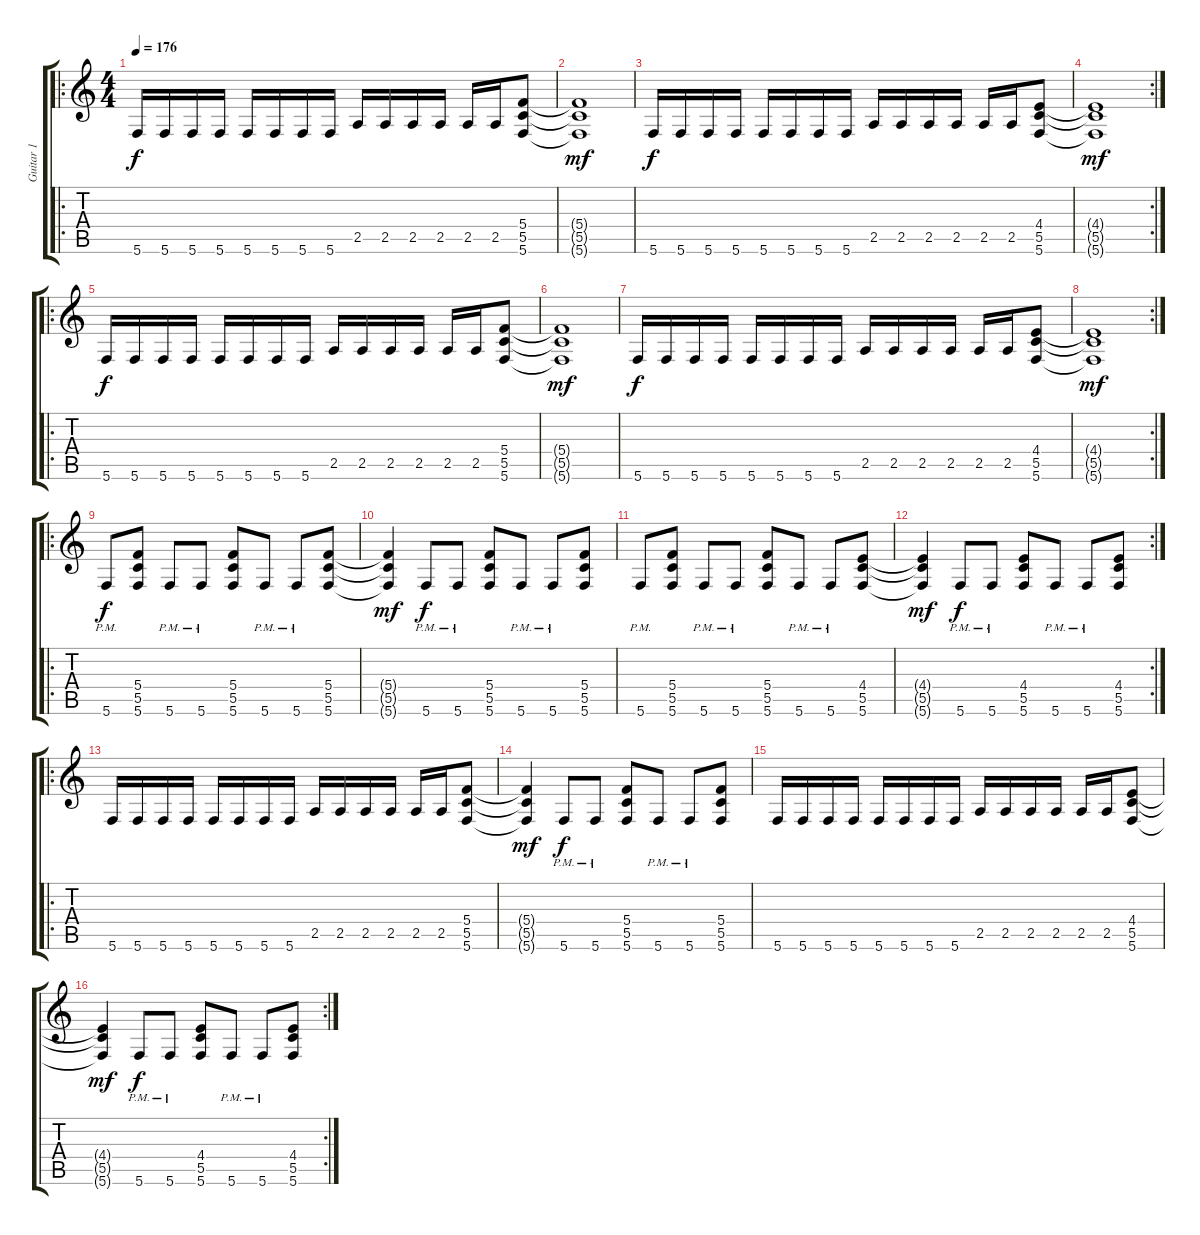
\track ("Guitar 1" "Guitar 1") {instrument distortionguitar}
\staff {score tabs}
\tuning (E4 C4 G3 C3 G2 C2) {hide}
\ro
\ts (4 4)
\tempo 176
\clef g2
\ks c
5.6.16{dy f instrument distortionguitar} 5.6.16 5.6.16 5.6.16 5.6.16 5.6.16 5.6.16 5.6.16 2.5.16 2.5.16 2.5.16 2.5.16 2.5.16 2.5.16 (5.4 5.5 5.6).8 |
(5.4{t} 5.5{t} 5.6{t}).1{dy mf} |
5.6.16{dy f} 5.6.16 5.6.16 5.6.16 5.6.16 5.6.16 5.6.16 5.6.16 2.5.16 2.5.16 2.5.16 2.5.16 2.5.16 2.5.16 (4.4 5.5 5.6).8 |
\rc 2
(4.4{t} 5.5{t} 5.6{t}).1{dy mf} |
\ro
5.6.16{dy f} 5.6.16 5.6.16 5.6.16 5.6.16 5.6.16 5.6.16 5.6.16 2.5.16 2.5.16 2.5.16 2.5.16 2.5.16 2.5.16 (5.4 5.5 5.6).8 |
(5.4{t} 5.5{t} 5.6{t}).1{dy mf} |
5.6.16{dy f} 5.6.16 5.6.16 5.6.16 5.6.16 5.6.16 5.6.16 5.6.16 2.5.16 2.5.16 2.5.16 2.5.16 2.5.16 2.5.16 (4.4 5.5 5.6).8 |
\rc 2
(4.4{t} 5.5{t} 5.6{t}).1{dy mf} |
\ro
5.6{pm}.8{dy f} (5.4 5.5 5.6).8 5.6{pm}.8 5.6{pm}.8 (5.4 5.5 5.6).8 5.6{pm}.8 5.6{pm}.8 (5.4 5.5 5.6).8 |
(5.4{t} 5.5{t} 5.6{t}).4{dy mf} 5.6{pm}.8{dy f} 5.6{pm}.8 (5.4 5.5 5.6).8 5.6{pm}.8 5.6{pm}.8 (5.4 5.5 5.6).8 |
5.6{pm}.8 (5.4 5.5 5.6).8 5.6{pm}.8 5.6{pm}.8 (5.4 5.5 5.6).8 5.6{pm}.8 5.6{pm}.8 (4.4 5.5 5.6).8 |
\rc 2
(4.4{t} 5.5{t} 5.6{t}).4{dy mf} 5.6{pm}.8{dy f} 5.6{pm}.8 (4.4 5.5 5.6).8 5.6{pm}.8 5.6{pm}.8 (4.4 5.5 5.6).8 |
\ro
5.6.16 5.6.16 5.6.16 5.6.16 5.6.16 5.6.16 5.6.16 5.6.16 2.5.16 2.5.16 2.5.16 2.5.16 2.5.16 2.5.16 (5.4 5.5 5.6).8 |
(5.4{t} 5.5{t} 5.6{t}).4{dy mf} 5.6{pm}.8{dy f} 5.6{pm}.8 (5.4 5.5 5.6).8 5.6{pm}.8 5.6{pm}.8 (5.4 5.5 5.6).8 |
5.6.16 5.6.16 5.6.16 5.6.16 5.6.16 5.6.16 5.6.16 5.6.16 2.5.16 2.5.16 2.5.16 2.5.16 2.5.16 2.5.16 (4.4 5.5 5.6).8 |
\rc 2
(4.4{t} 5.5{t} 5.6{t}).4{dy mf} 5.6{pm}.8{dy f} 5.6{pm}.8 (4.4 5.5 5.6).8 5.6{pm}.8 5.6{pm}.8 (4.4 5.5 5.6).8
